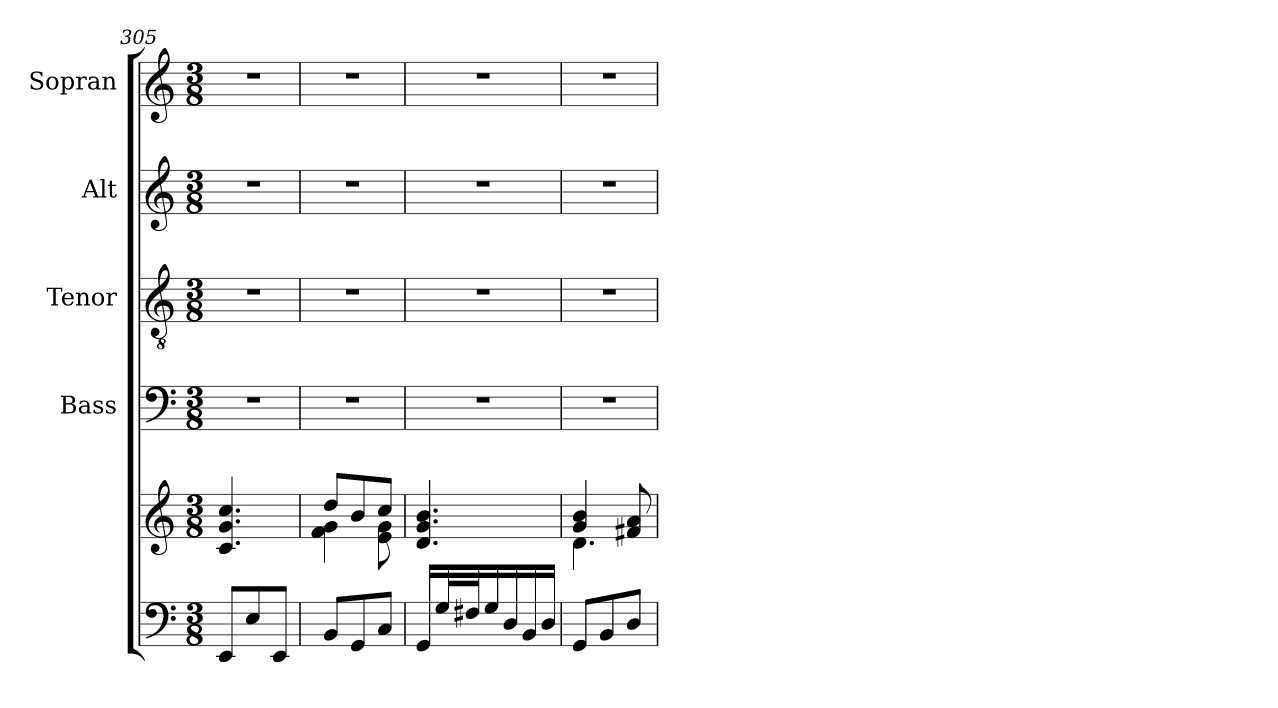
**kern	**kern	**kern	**kern	**kern	**kern
*part5	*part5	*part4	*part3	*part2	*part1
*staff6	*staff5	*staff4	*staff3	*staff2	*staff1
*	*	*I"Bass	*I"Tenor	*I"Alt	*I"Sopran
*	*	*I'B.	*I'T.	*I'A.	*I'S.
*clefF4	*clefG2	*clefF4	*clefGv2	*clefG2	*clefG2
*k[]	*k[]	*k[]	*k[]	*k[]	*k[]
*C:	*C:	*C:	*C:	*C:	*C:
*M3/8	*M3/8	*M3/8	*M3/8	*M3/8	*M3/8
=305	=305	=305	=305	=305	=305
8EE/L	4.c/ 4.g/ 4.cc/	4.r	4.r	4.r	4.r
8E/	.	.	.	.	.
8EE/J	.	.	.	.	.
=306	=306	=306	=306	=306	=306
*	*^	*	*	*	*
8BB/L	8dd/L	4f\ 4g\	4.r	4.r	4.r	4.r
8GG/	8b/	.	.	.	.	.
8C/J	8cc/J	8e\ 8g\	.	.	.	.
*	*v	*v	*	*	*	*
=307	=307	=307	=307	=307	=307
16GG/LL	4.d/ 4.g/ 4.b/	4.r	4.r	4.r	4.r
32G/L	.	.	.	.	.
32F#X/J	.	.	.	.	.
16G/	.	.	.	.	.
16D/	.	.	.	.	.
16BB/	.	.	.	.	.
16D/JJ	.	.	.	.	.
=308	=308	=308	=308	=308	=308
*	*^	*	*	*	*
8GG/L	4g/ 4b/	4.d\	4.r	4.r	4.r	4.r
8BB/	.	.	.	.	.	.
8D/J	8f#X/ 8a/	.	.	.	.	.
*	*v	*v	*	*	*	*
=	=	=	=	=	=
*-	*-	*-	*-	*-	*-
